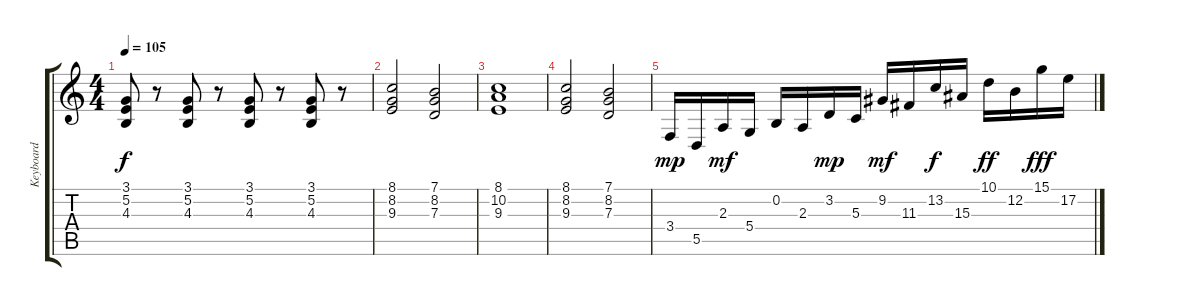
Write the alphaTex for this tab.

\track ("Keyboard" "Keyboard") {instrument panflute}
\staff {score tabs}
\tuning (E4 B3 G3 D3 A2 E2) {hide}
\ts (4 4)
\tempo 105
\clef g2
\ks c
(3.1 5.2 4.3).8{dy f instrument stringensemble1} r.8 (3.1 5.2 4.3).8 r.8 (3.1 5.2 4.3).8 r.8 (3.1 5.2 4.3).8 r.8 |
(8.1 8.2 9.3).2{instrument stringensemble1} (7.1 8.2 7.3).2 |
(8.1 10.2 9.3).1 |
(8.1 8.2 9.3).2{instrument stringensemble1} (7.1 8.2 7.3).2 |
3.4.16{dy mp balance 6 instrument stringensemble1} 5.5.16 2.3.16{dy mf} 5.4.16 0.2.16 2.3.16 3.2.16{dy mp} 5.3.16 9.2.16{dy mf} 11.3.16 13.2.16{dy f} 15.3.16 10.1.16{dy ff} 12.2.16 15.1.16{dy fff} 17.2.16
